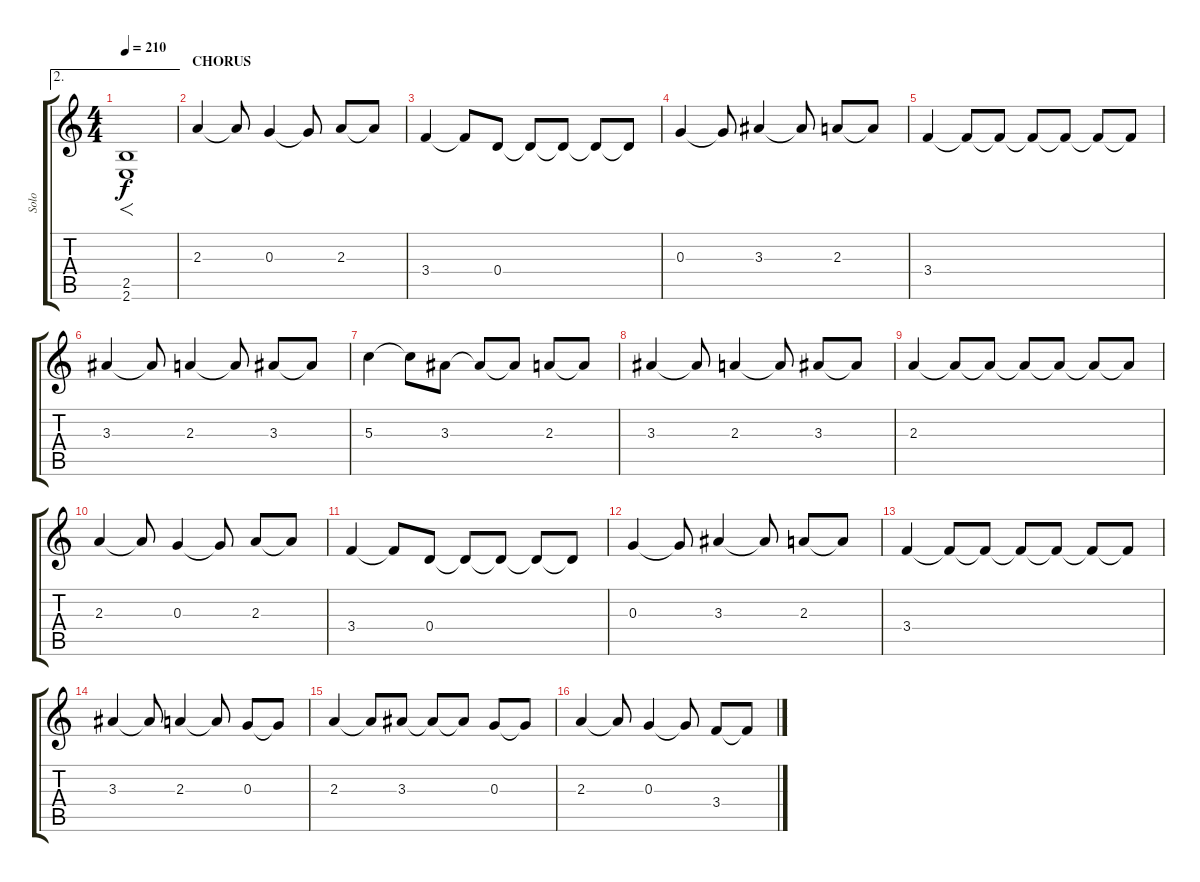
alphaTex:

\track ("Solo" "Solo") {instrument distortionguitar}
\staff {score tabs}
\tuning (E4 B3 G3 D3 A2 D2) {hide}
\ae 2
\ts (4 4)
\tempo 210
\clef g2
\ks c
(2.5 2.6).1{f dy f} |
\section ("" "CHORUS")
2.3.4 2.3{t}.8 0.3.4 0.3{t}.8 2.3.8 2.3{t}.8 |
3.4.4 3.4{t}.8 0.4.8 0.4{t}.8 0.4{t}.8 0.4{t}.8 0.4{t}.8 |
0.3.4 0.3{t}.8 3.3.4 3.3{t}.8 2.3.8 2.3{t}.8 |
3.4.4 3.4{t}.8 3.4{t}.8 3.4{t}.8 3.4{t}.8 3.4{t}.8 3.4{t}.8 |
3.3.4 3.3{t}.8 2.3.4 2.3{t}.8 3.3.8 3.3{t}.8 |
5.3.4 5.3{t}.8 3.3.8 3.3{t}.8 3.3{t}.8 2.3.8 2.3{t}.8 |
3.3.4 3.3{t}.8 2.3.4 2.3{t}.8 3.3.8 3.3{t}.8 |
2.3.4 2.3{t}.8 2.3{t}.8 2.3{t}.8 2.3{t}.8 2.3{t}.8 2.3{t}.8 |
2.3.4 2.3{t}.8 0.3.4 0.3{t}.8 2.3.8 2.3{t}.8 |
3.4.4 3.4{t}.8 0.4.8 0.4{t}.8 0.4{t}.8 0.4{t}.8 0.4{t}.8 |
0.3.4 0.3{t}.8 3.3.4 3.3{t}.8 2.3.8 2.3{t}.8 |
3.4.4 3.4{t}.8 3.4{t}.8 3.4{t}.8 3.4{t}.8 3.4{t}.8 3.4{t}.8 |
3.3.4 3.3{t}.8 2.3.4 2.3{t}.8 0.3.8 0.3{t}.8 |
2.3.4 2.3{t}.8 3.3.8 3.3{t}.8 3.3{t}.8 0.3.8 0.3{t}.8 |
2.3.4 2.3{t}.8 0.3.4 0.3{t}.8 3.4.8 3.4{t}.8
